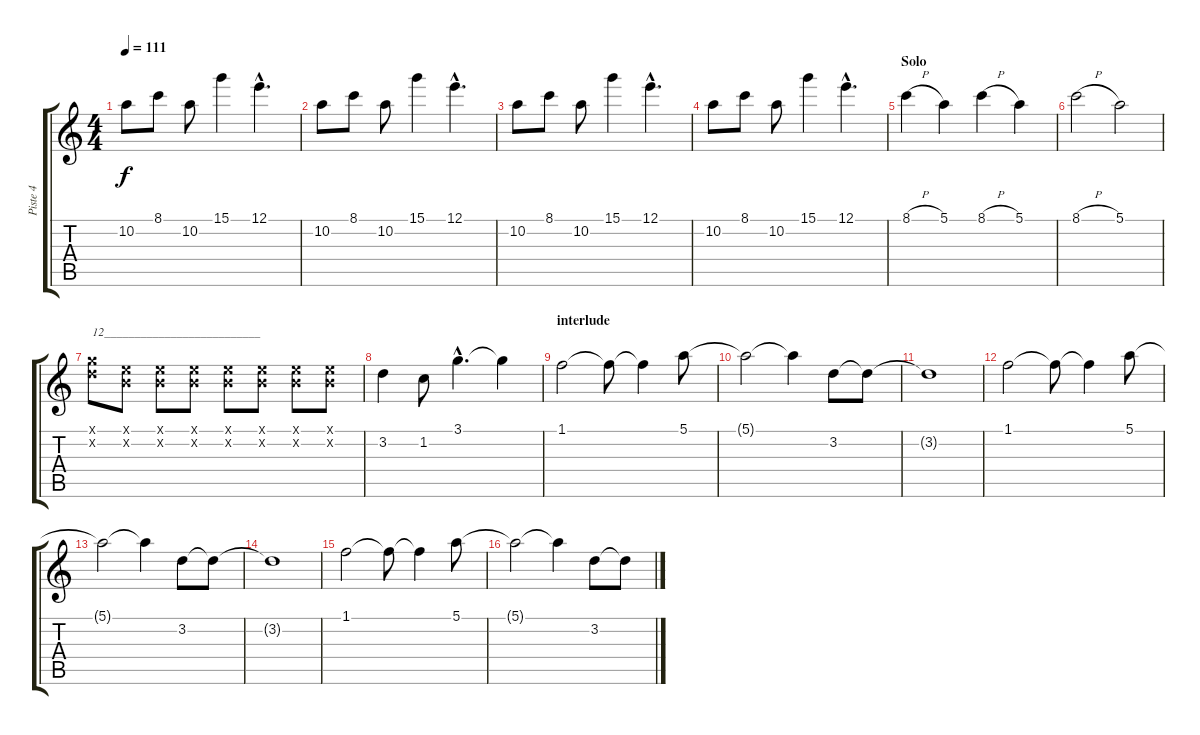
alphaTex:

\track ("Piste 4" "Piste 4") {instrument electricguitarjazz}
\staff {score tabs}
\tuning (E4 B3 G3 D3 A2 E2) {hide}
\ts (4 4)
\tempo 111
\clef g2
\ks c
10.2.8{dy f} 8.1.8 10.2.8 15.1.4 12.1{hac}.4{d} |
10.2.8 8.1.8 10.2.8 15.1.4 12.1{hac}.4{d} |
10.2.8 8.1.8 10.2.8 15.1.4 12.1{hac}.4{d} |
10.2.8 8.1.8 10.2.8 15.1.4 12.1{hac}.4{d} |
\section ("" "Solo")
8.1{h}.4{instrument overdrivenguitar} 5.1.4 8.1{h}.4 5.1.4 |
8.1{h}.2 5.1.2 |
(3.1{x} 3.2{x}).8{txt "12__________________________"} (0.1{x} 0.2{x}).8 (0.1{x} 0.2{x}).8 (0.1{x} 0.2{x}).8 (0.1{x} 0.2{x}).8 (0.1{x} 0.2{x}).8 (0.1{x} 0.2{x}).8 (0.1{x} 0.2{x}).8 |
3.2.4 1.2.8 3.1{hac}.4{d} 3.1{t}.4 |
\section ("" "interlude")
1.1.2{instrument synthstrings1} 1.1{t}.8 1.1{t}.4 5.1.8 |
5.1{t}.2 5.1{t}.4 3.2.8 3.2{t}.8 |
3.2{t}.1 |
1.1.2{instrument synthstrings1} 1.1{t}.8 1.1{t}.4 5.1.8 |
5.1{t}.2 5.1{t}.4 3.2.8 3.2{t}.8 |
3.2{t}.1 |
1.1.2{instrument synthstrings1} 1.1{t}.8 1.1{t}.4 5.1.8 |
5.1{t}.2 5.1{t}.4 3.2.8 3.2{t}.8
